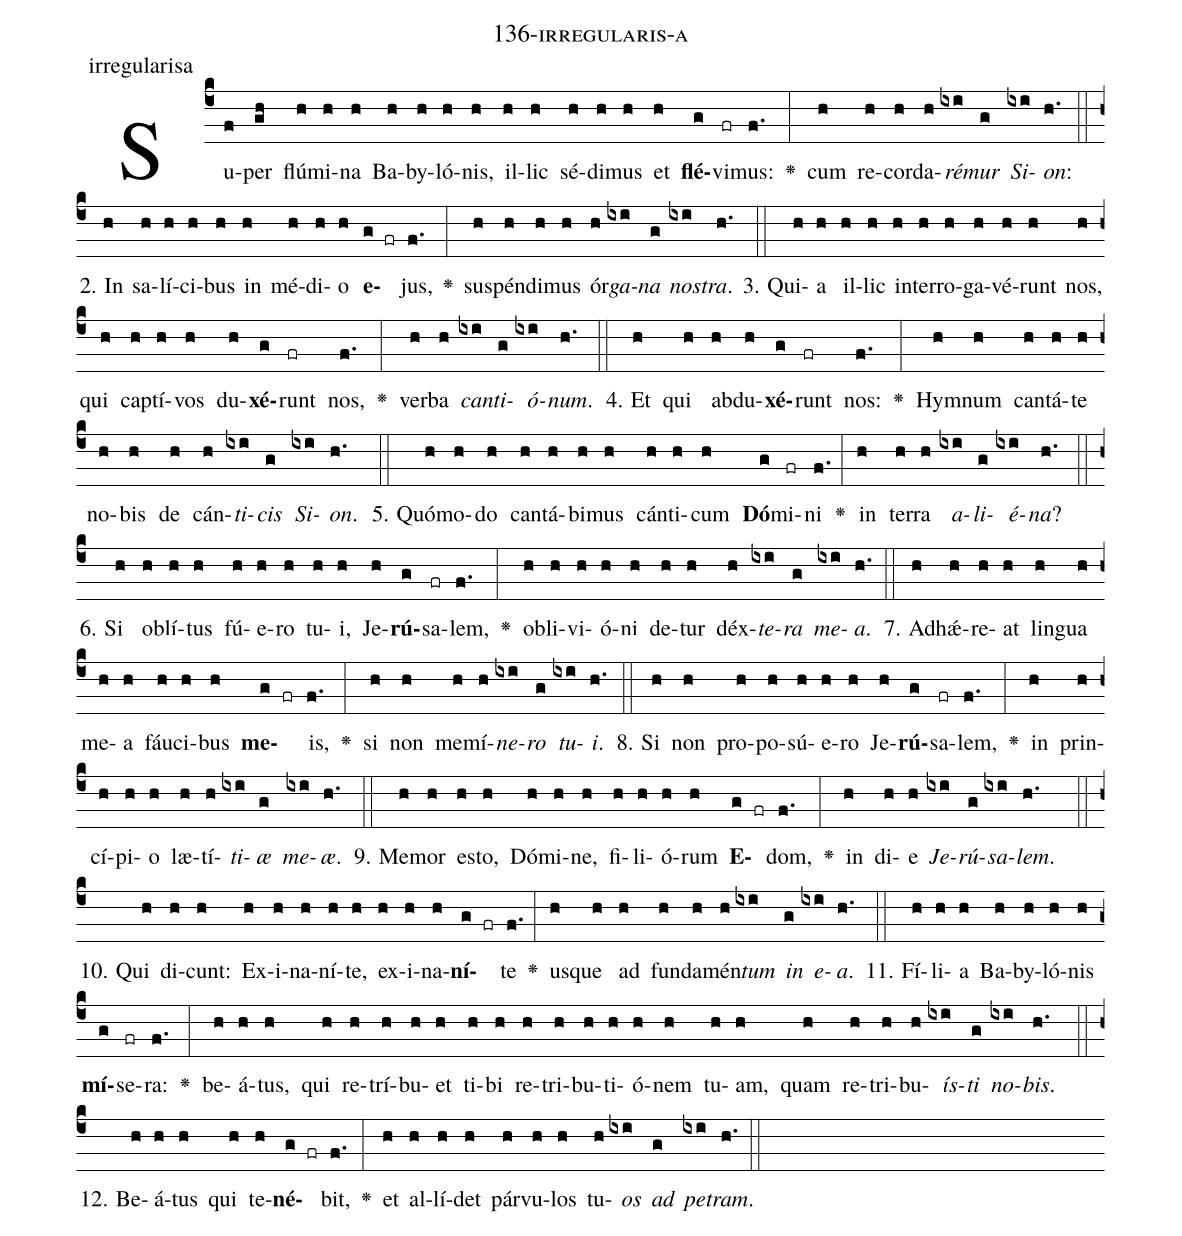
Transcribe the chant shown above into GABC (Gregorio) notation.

name: 136-irregularis-a;
annotation: irregularisa;
%%
(c4)Su(f)per(gh) flú(h)mi(h)na(h) Ba(h)by(h)ló(h)nis,(h) il(h)lic(h) sé(h)di(h)mus(h) et(h) <b>flé</b>(g)vi(fr)mus:(f.) <v>\greheightstar</v>(:) cum(h) re(h)cor(h)da(h)<i>ré</i>(ixi)<i>mur</i>(g) <i>Si</i>(ixi)<i>on</i>:(h.) (::)
2. In(h) sa(h)lí(h)ci(h)bus(h) in(h) mé(h)di(h)o(h) <b>e</b>(g fr)jus,(f.) <v>\greheightstar</v>(:) sus(h)pén(h)di(h)mus(h) ór(h)<i>ga</i>(ixi)<i>na</i>(g) <i>nos</i>(ixi)<i>tra</i>.(h.) (::)
3. Qui(h)a(h) il(h)lic(h) in(h)ter(h)ro(h)ga(h)vé(h)runt(h) nos,(h) qui(h) cap(h)tí(h)vos(h) du(h)<b>xé</b>(g)runt(fr) nos,(f.) <v>\greheightstar</v>(:) ver(h)ba(h) <i>can</i>(ixi)<i>ti</i>(g)<i>ó</i>(ixi)<i>num</i>.(h.) (::)
4. Et(h) qui(h) ab(h)du(h)<b>xé</b>(g)runt(fr) nos:(f.) <v>\greheightstar</v>(:) Hym(h)num(h) can(h)tá(h)te(h) no(h)bis(h) de(h) cán(h)<i>ti</i>(ixi)<i>cis</i>(g) <i>Si</i>(ixi)<i>on</i>.(h.) (::)
5. Quó(h)mo(h)do(h) can(h)tá(h)bi(h)mus(h) cán(h)ti(h)cum(h) <b>Dó</b>(g)mi(fr)ni(f.) <v>\greheightstar</v>(:) in(h) ter(h)ra(h) <i>a</i>(ixi)<i>li</i>(g)<i>é</i>(ixi)<i>na</i>?(h.) (::)
6. Si(h) ob(h)lí(h)tus(h) fú(h)e(h)ro(h) tu(h)i,(h) Je(h)<b>rú</b>(g)sa(fr)lem,(f.) <v>\greheightstar</v>(:) ob(h)li(h)vi(h)ó(h)ni(h) de(h)tur(h) déx(h)<i>te</i>(ixi)<i>ra</i>(g) <i>me</i>(ixi)<i>a</i>.(h.) (::)
7. Ad(h)hǽ(h)re(h)at(h) lin(h)gua(h) me(h)a(h) fáu(h)ci(h)bus(h) <b>me</b>(g fr)is,(f.) <v>\greheightstar</v>(:) si(h) non(h) me(h)mí(h)<i>ne</i>(ixi)<i>ro</i>(g) <i>tu</i>(ixi)<i>i</i>.(h.) (::)
8. Si(h) non(h) pro(h)po(h)sú(h)e(h)ro(h) Je(h)<b>rú</b>(g)sa(fr)lem,(f.) <v>\greheightstar</v>(:) in(h) prin(h)cí(h)pi(h)o(h) læ(h)tí(h)<i>ti</i>(ixi)<i>æ</i>(g) <i>me</i>(ixi)<i>æ</i>.(h.) (::)
9. Me(h)mor(h) es(h)to,(h) Dó(h)mi(h)ne,(h) fi(h)li(h)ó(h)rum(h) <b>E</b>(g fr)dom,(f.) <v>\greheightstar</v>(:) in(h) di(h)e(h) <i>Je</i>(ixi)<i>rú</i>(g)<i>sa</i>(ixi)<i>lem</i>.(h.) (::)
10. Qui(h) di(h)cunt:(h) Ex(h)i(h)na(h)ní(h)te,(h) ex(h)i(h)na(h)<b>ní</b>(g fr)te(f.) <v>\greheightstar</v>(:) us(h)que(h) ad(h) fun(h)da(h)mén(h)<i>tum</i>(ixi) <i>in</i>(g) <i>e</i>(ixi)<i>a</i>.(h.) (::)
11. Fí(h)li(h)a(h) Ba(h)by(h)ló(h)nis(h) <b>mí</b>(g)se(fr)ra:(f.) <v>\greheightstar</v>(:) be(h)á(h)tus,(h) qui(h) re(h)trí(h)bu(h)et(h) ti(h)bi(h) re(h)tri(h)bu(h)ti(h)ó(h)nem(h) tu(h)am,(h) quam(h) re(h)tri(h)bu(h)<i>ís</i>(ixi)<i>ti</i>(g) <i>no</i>(ixi)<i>bis</i>.(h.) (::)
12. Be(h)á(h)tus(h) qui(h) te(h)<b>né</b>(g fr)bit,(f.) <v>\greheightstar</v>(:) et(h) al(h)lí(h)det(h) pár(h)vu(h)los(h) tu(h)<i>os</i>(ixi) <i>ad</i>(g) <i>pe</i>(ixi)<i>tram</i>.(h.) (::)
